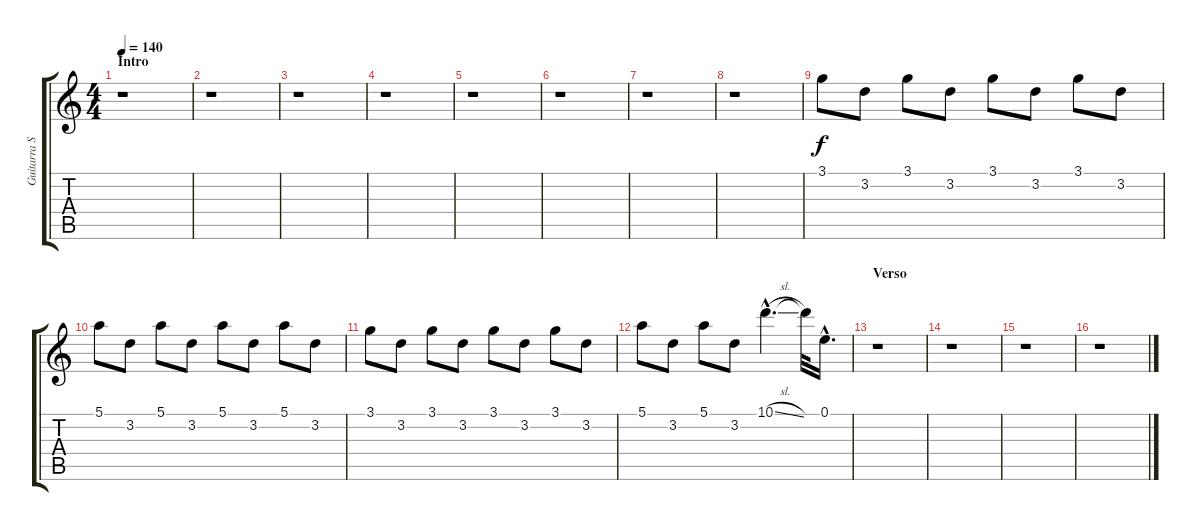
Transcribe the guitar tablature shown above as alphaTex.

\track ("Guitarra Solo" "Guitarra S") {instrument overdrivenguitar}
\staff {score tabs}
\tuning (E4 B3 G3 D3 A2 E2) {hide}
\ts (4 4)
\section ("" "Intro")
\tempo 140
\clef g2
\ks c
r.1{dy f instrument overdrivenguitar} |
r.1 |
r.1 |
r.1 |
r.1 |
r.1 |
r.1 |
r.1 |
3.1.8 3.2.8 3.1.8 3.2.8 3.1.8 3.2.8 3.1.8 3.2.8 |
5.1.8 3.2.8 5.1.8 3.2.8 5.1.8 3.2.8 5.1.8 3.2.8 |
3.1.8 3.2.8 3.1.8 3.2.8 3.1.8 3.2.8 3.1.8 3.2.8 |
5.1.8 3.2.8 5.1.8 3.2.8 10.1{sl hac}.4{d} 10.1{t}.32 0.1{hac}.16{d} |
\section ("" "Verso")
r.1 |
r.1 |
r.1 |
r.1
